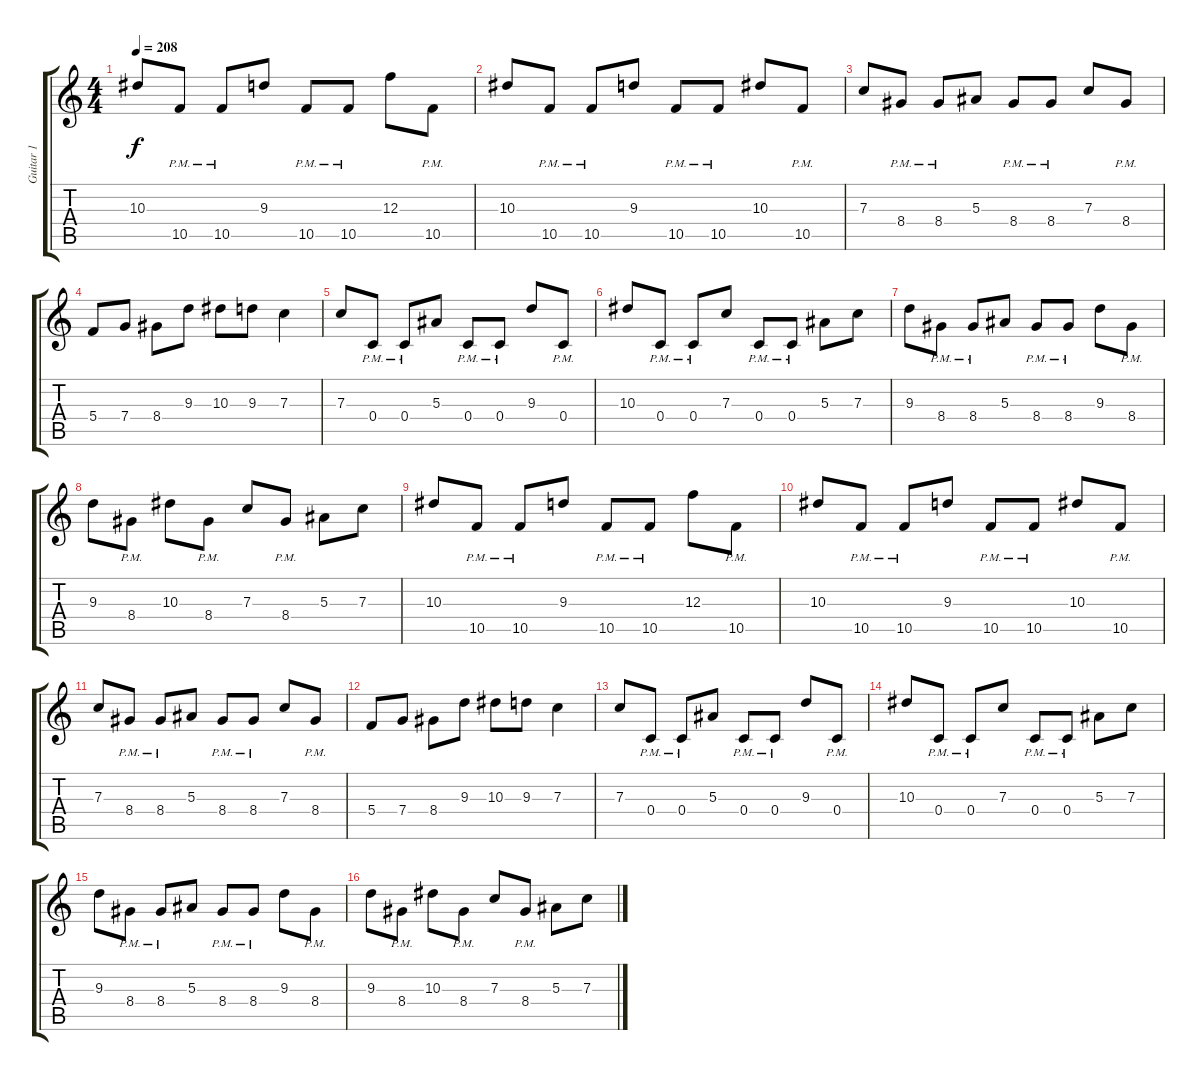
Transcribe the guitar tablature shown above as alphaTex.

\track ("Guitar 1" "Guitar 1") {instrument distortionguitar}
\staff {score tabs}
\tuning (D4 A3 F3 C3 G2 C2) {hide}
\ts (4 4)
\tempo 208
\clef g2
\ks c
10.3.8{dy f} 10.5{pm}.8 10.5{pm}.8 9.3.8 10.5{pm}.8 10.5{pm}.8 12.3.8 10.5{pm}.8 |
10.3.8 10.5{pm}.8 10.5{pm}.8 9.3.8 10.5{pm}.8 10.5{pm}.8 10.3.8 10.5{pm}.8 |
7.3.8 8.4{pm}.8 8.4{pm}.8 5.3.8 8.4{pm}.8 8.4{pm}.8 7.3.8 8.4{pm}.8 |
5.4.8 7.4.8 8.4.8 9.3.8 10.3.8 9.3.8 7.3.4 |
7.3.8 0.4{pm}.8 0.4{pm}.8 5.3.8 0.4{pm}.8 0.4{pm}.8 9.3.8 0.4{pm}.8 |
10.3.8 0.4{pm}.8 0.4{pm}.8 7.3.8 0.4{pm}.8 0.4{pm}.8 5.3.8 7.3.8 |
9.3.8 8.4{pm}.8 8.4{pm}.8 5.3.8 8.4{pm}.8 8.4{pm}.8 9.3.8 8.4{pm}.8 |
9.3.8 8.4{pm}.8 10.3.8 8.4{pm}.8 7.3.8 8.4{pm}.8 5.3.8 7.3.8 |
10.3.8 10.5{pm}.8 10.5{pm}.8 9.3.8 10.5{pm}.8 10.5{pm}.8 12.3.8 10.5{pm}.8 |
10.3.8 10.5{pm}.8 10.5{pm}.8 9.3.8 10.5{pm}.8 10.5{pm}.8 10.3.8 10.5{pm}.8 |
7.3.8 8.4{pm}.8 8.4{pm}.8 5.3.8 8.4{pm}.8 8.4{pm}.8 7.3.8 8.4{pm}.8 |
5.4.8 7.4.8 8.4.8 9.3.8 10.3.8 9.3.8 7.3.4 |
7.3.8 0.4{pm}.8 0.4{pm}.8 5.3.8 0.4{pm}.8 0.4{pm}.8 9.3.8 0.4{pm}.8 |
10.3.8 0.4{pm}.8 0.4{pm}.8 7.3.8 0.4{pm}.8 0.4{pm}.8 5.3.8 7.3.8 |
9.3.8 8.4{pm}.8 8.4{pm}.8 5.3.8 8.4{pm}.8 8.4{pm}.8 9.3.8 8.4{pm}.8 |
9.3.8 8.4{pm}.8 10.3.8 8.4{pm}.8 7.3.8 8.4{pm}.8 5.3.8 7.3.8
